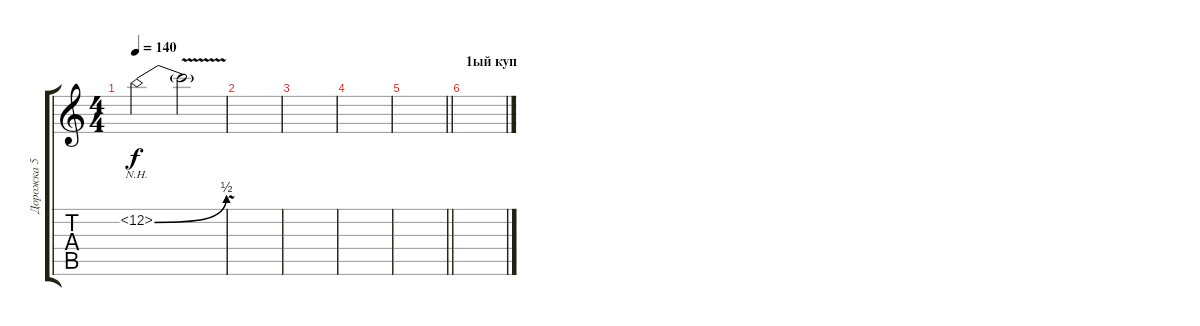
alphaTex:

\track ("Дорожка 5" "Дорожка 5") {instrument distortionguitar}
\staff {score tabs}
\tuning (E4 B3 G3 D3 A2 E2) {hide}
\ts (4 4)
\tempo 140
\clef g2
\ks c
12.2{be (bend 0 0 60 2) nh}.2{dy f} 12.2{v t}.2 |
|
|
|
\barLineRight lightlight
|
\section ("" "1ый куп")
